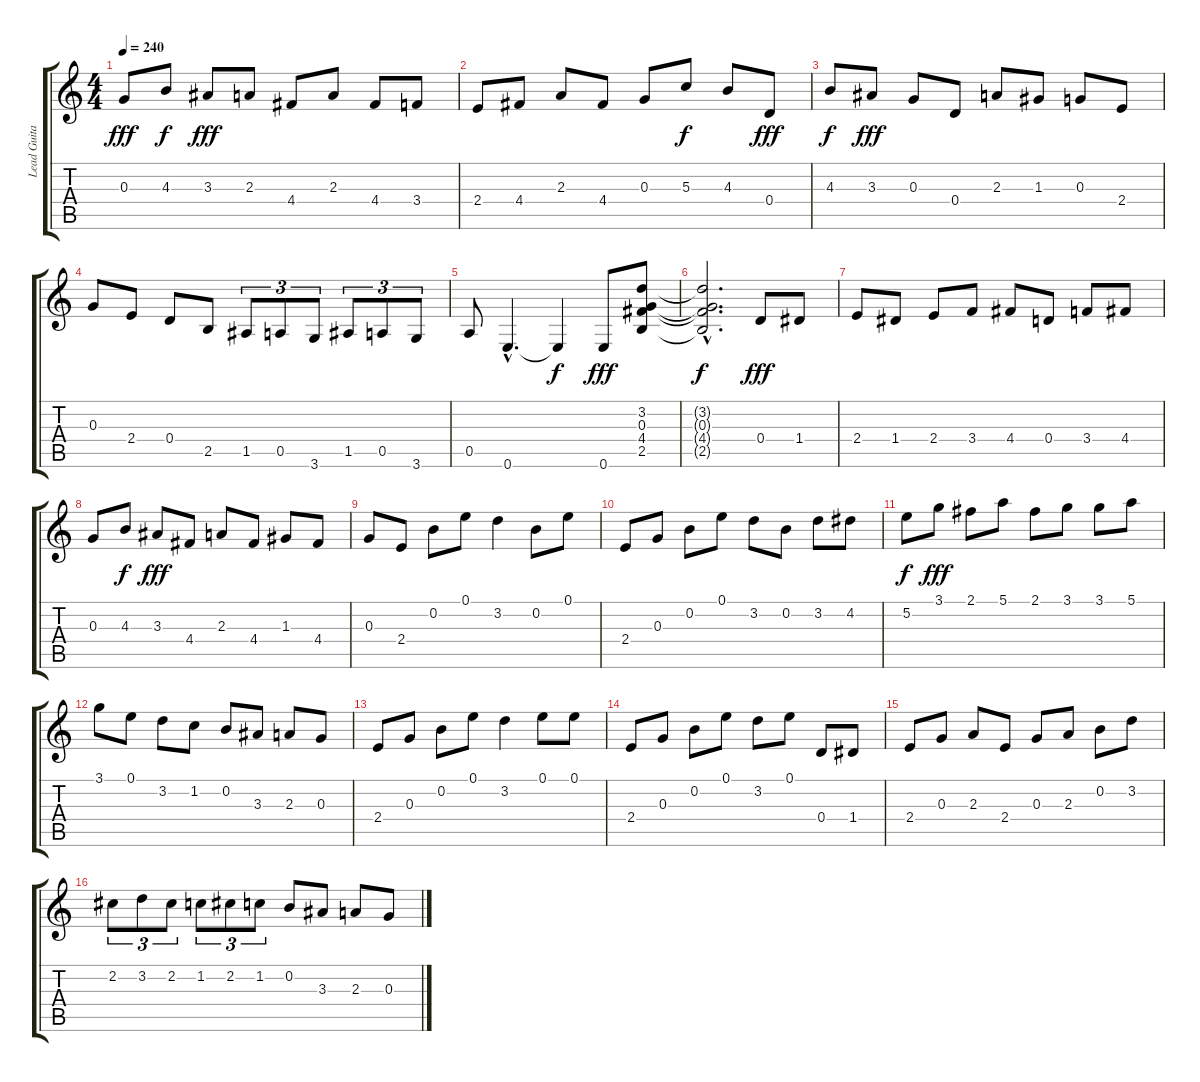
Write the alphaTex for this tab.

\track ("Lead Guitar" "Lead Guita") {instrument acousticguitarsteel}
\staff {score tabs}
\tuning (E4 B3 G3 D3 A2 E2) {hide}
\ts (4 4)
\tempo 240
\clef g2
\ks c
0.3.8{dy fff} 4.3.8{dy f} 3.3.8{dy fff} 2.3.8 4.4.8 2.3.8 4.4.8 3.4.8 |
2.4.8 4.4.8 2.3.8 4.4.8 0.3.8 5.3.8{dy f} 4.3.8 0.4.8{dy fff} |
4.3.8{dy f} 3.3.8{dy fff} 0.3.8 0.4.8 2.3.8 1.3.8 0.3.8 2.4.8 |
0.3.8 2.4.8 0.4.8 2.5.8 1.5.8{tu (3 2)} 0.5.8{tu (3 2)} 3.6.8{tu (3 2)} 1.5.8{tu (3 2)} 0.5.8{tu (3 2)} 3.6.8{tu (3 2)} |
0.5.8 0.6{hac}.4{d} 0.6{t}.4{dy f} 0.6.8{dy fff} (3.2 0.3 4.4 2.5).8 |
(3.2{hac t} 0.3{hac t} 4.4{hac t} 2.5{hac t}).2{d dy f} 0.4.8{dy fff} 1.4.8 |
2.4.8 1.4.8 2.4.8 3.4.8 4.4.8 0.4.8 3.4.8 4.4.8 |
0.3.8 4.3.8{dy f} 3.3.8{dy fff} 4.4.8 2.3.8 4.4.8 1.3.8 4.4.8 |
0.3.8 2.4.8 0.2.8 0.1.8 3.2.4 0.2.8 0.1.8 |
2.4.8 0.3.8 0.2.8 0.1.8 3.2.8 0.2.8 3.2.8 4.2.8 |
5.2.8{dy f} 3.1.8{dy fff} 2.1.8 5.1.8 2.1.8 3.1.8 3.1.8 5.1.8 |
3.1.8 0.1.8 3.2.8 1.2.8 0.2.8 3.3.8 2.3.8 0.3.8 |
2.4.8 0.3.8 0.2.8 0.1.8 3.2.4 0.1.8 0.1.8 |
2.4.8 0.3.8 0.2.8 0.1.8 3.2.8 0.1.8 0.4.8 1.4.8 |
2.4.8 0.3.8 2.3.8 2.4.8 0.3.8 2.3.8 0.2.8 3.2.8 |
2.2.8{tu (3 2)} 3.2.8{tu (3 2)} 2.2.8{tu (3 2)} 1.2.8{tu (3 2)} 2.2.8{tu (3 2)} 1.2.8{tu (3 2)} 0.2.8 3.3.8 2.3.8 0.3.8
